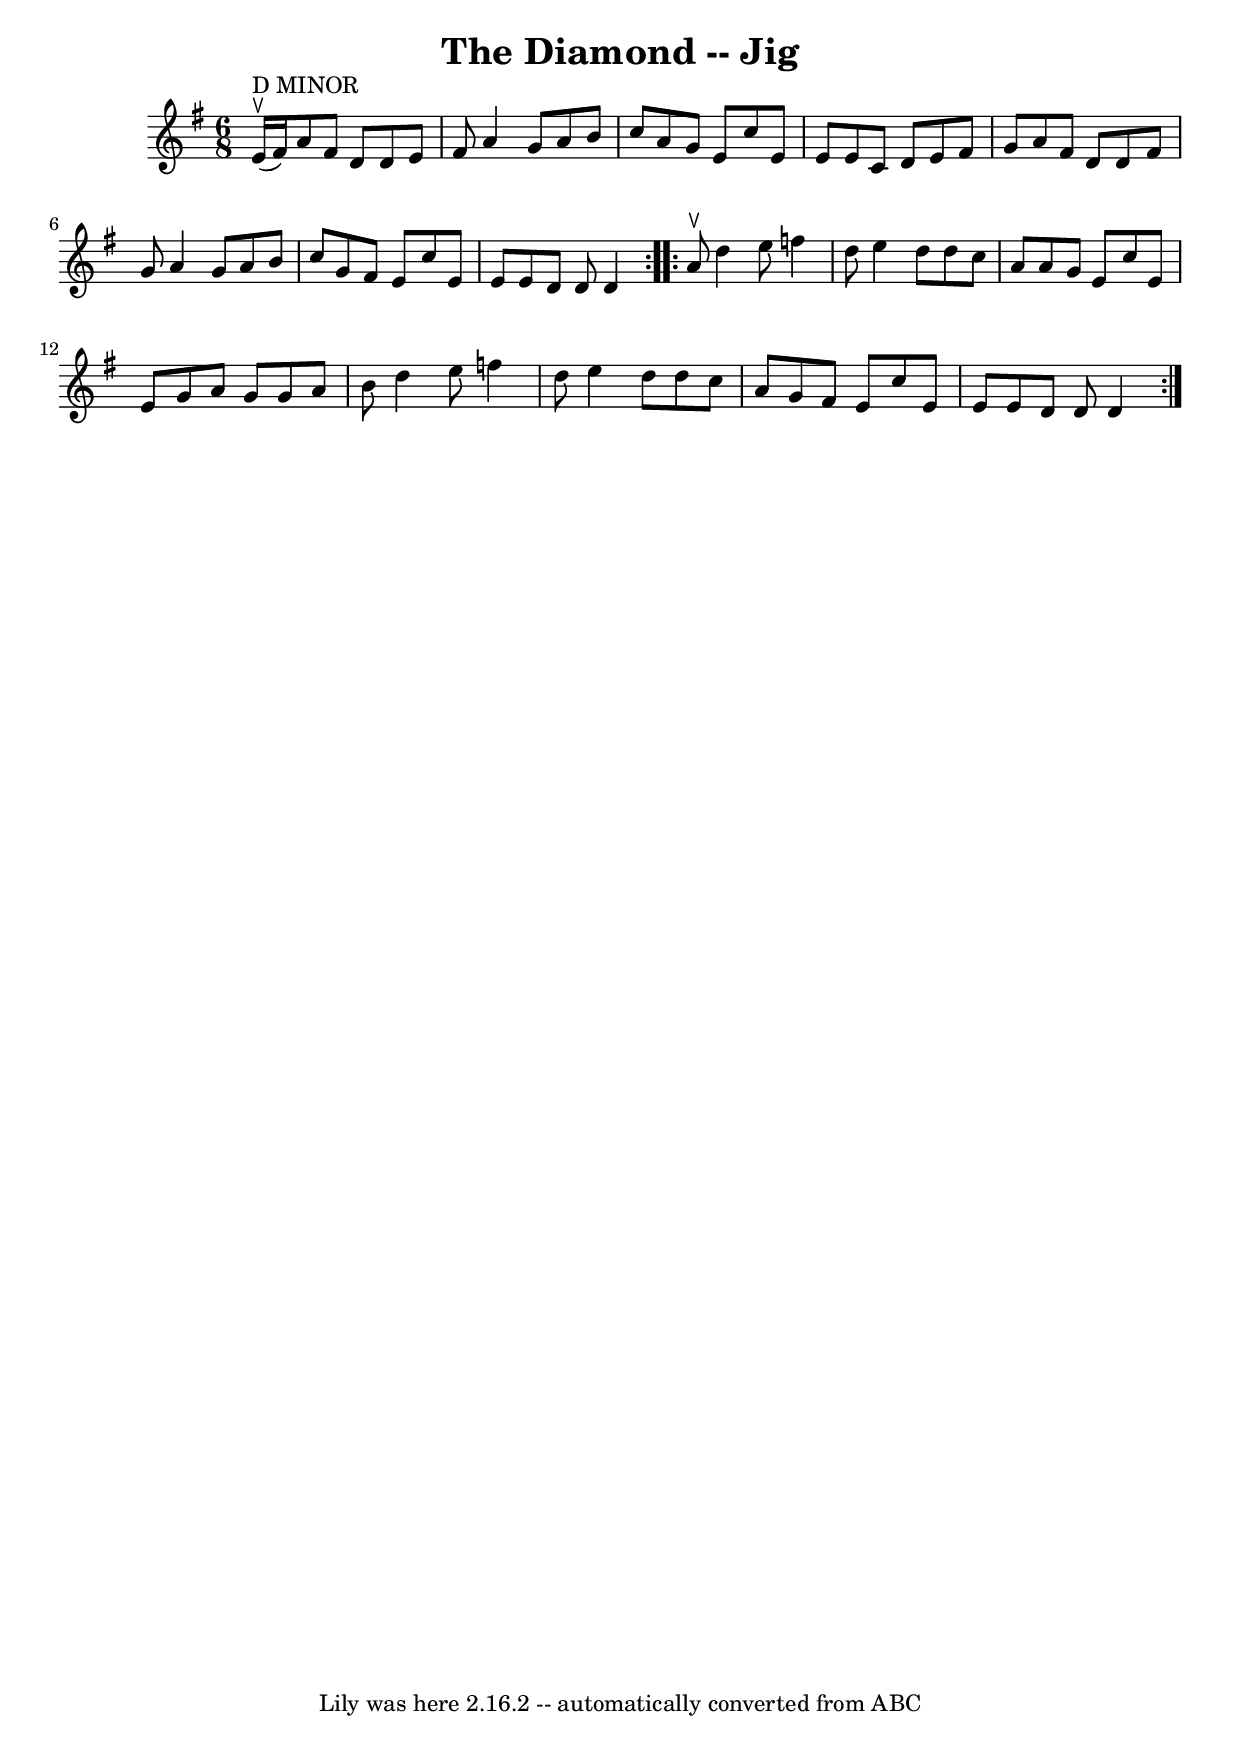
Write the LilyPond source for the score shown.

\version "2.7.40"
\include "Mammoth.ily"
\header {
	%% book = "Ryan's Mammoth Collection"
	crossRefNumber = "1"
	footnotes = "\\\\The D Minor stat:ement over the first bar does not agree with the\\\\one sharp key signiture."
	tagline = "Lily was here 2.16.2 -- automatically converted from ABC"
	title = "The Diamond -- Jig"
}
voicedefault =  {


\repeat volta 2 {
\time 6/8 % D Minor?
 
\key d \mixolydian e'16^"D MINOR"^\ltoe(fis'16) |
 a'8    
fis'8 d'8 d'8 e'8 fis'8  |
 a'4 g'8 a'8 b'8    
c''8  |
 a'8 g'8 e'8 c''8 e'8 e'8  |
 e'8 c'8 
 d'8 e'8 fis'8 g'8  |
 a'8 fis'8 d'8 d'8 fis'8 
 g'8  |
 a'4 g'8 a'8 b'8 c''8  |
 g'8 fis'8    
e'8 c''8 e'8 e'8  |
 e'8 d'8 d'8 d'4  
} \repeat volta 2 { a'8^\ltoe |
 d''4 e''8 f''4 d''8  
|
 e''4 d''8 d''8 c''8 a'8  |
 a'8 g'8 e'8    
c''8 e'8 e'8  |
 g'8 a'8 g'8 g'8 a'8 b'8  |
 
 d''4 e''8 f''4 d''8  |
 e''4 d''8 d''8 c''8    
a'8  |
 g'8 fis'8 e'8 c''8 e'8 e'8  |
 e'8    
d'8 d'8 d'4  }   
}

\score{
    <<

	\context Staff="default"
	{
	    \voicedefault 
	}

    >>
	\layout {
	}
	\midi {}
}
